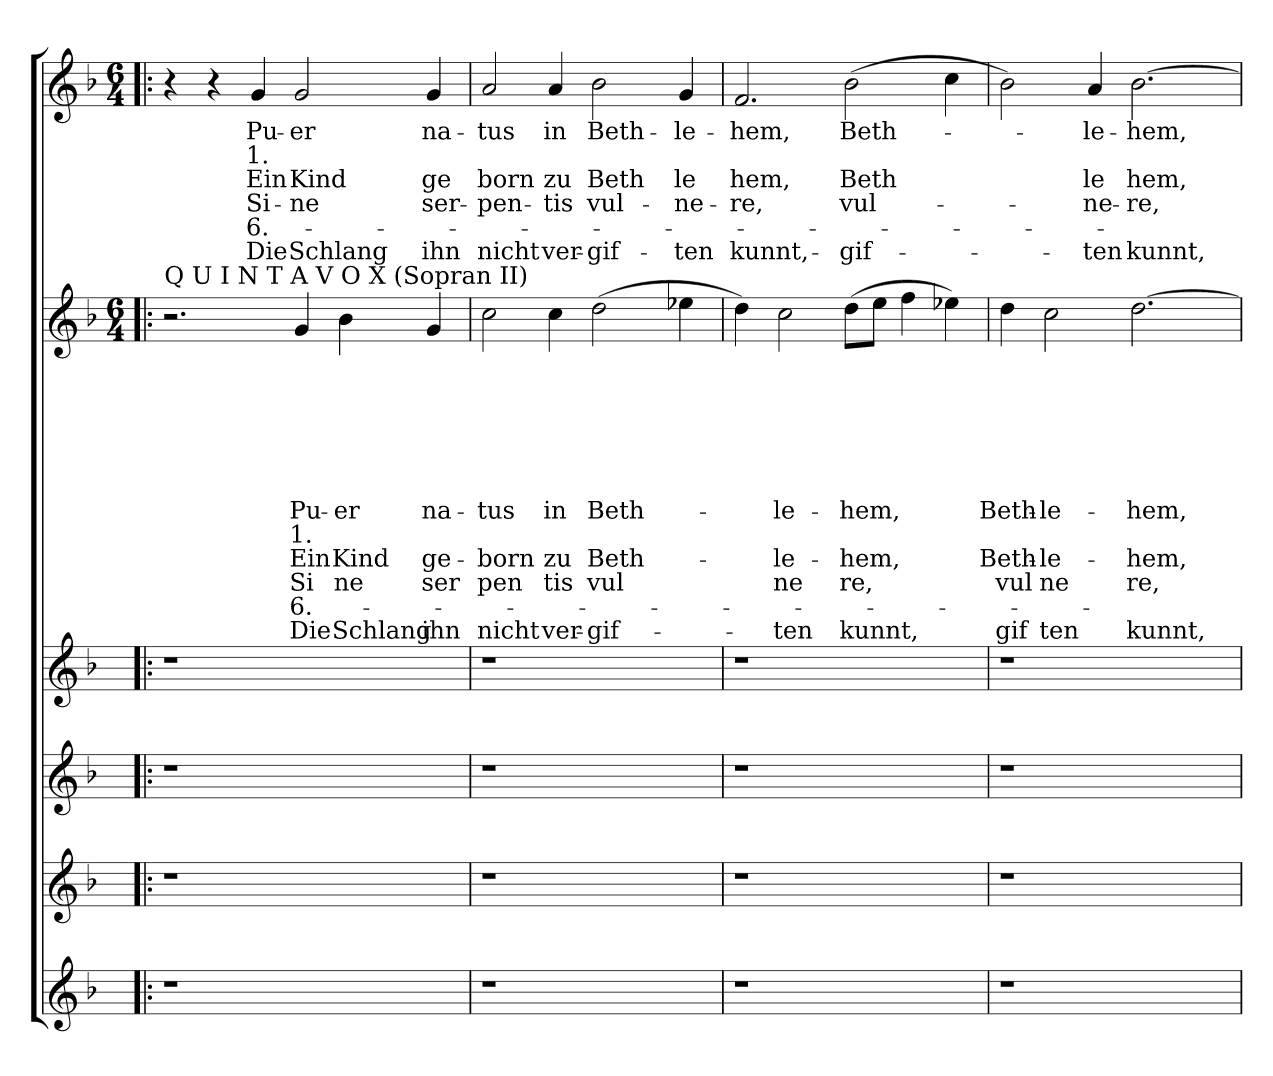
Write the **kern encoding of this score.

**kern	**kern	**kern	**kern	**kern	**text	**text	**text	**text	**text	**text	**text	**text	**text	**text	**text	**text	**kern	**text	**text	**text	**text	**text	**text
*part6	*part5	*part4	*part3	*part2	*part2	*part2	*part2	*part2	*part2	*part2	*part2	*part2	*part2	*part2	*part2	*part2	*part1	*part1	*part1	*part1	*part1	*part1	*part1
*staff6	*staff5	*staff4	*staff3	*staff2	*staff2	*staff2	*staff2	*staff2	*staff2	*staff2	*staff2	*staff2	*staff2	*staff2	*staff2	*staff2	*staff1	*staff1	*staff1	*staff1	*staff1	*staff1	*staff1
*clefG2	*clefG2	*clefG2	*clefG2	*clefG2	*	*	*	*	*	*	*	*	*	*	*	*	*clefG2	*	*	*	*	*	*
*k[b-]	*k[b-]	*k[b-]	*k[b-]	*k[b-]	*	*	*	*	*	*	*	*	*	*	*	*	*k[b-]	*	*	*	*	*	*
*F:	*F:	*F:	*F:	*F:	*	*	*	*	*	*	*	*	*	*	*	*	*F:	*	*	*	*	*	*
*	*	*	*	*M6/4	*	*	*	*	*	*	*	*	*	*	*	*	*M6/4	*	*	*	*	*	*
=1!|:	=1!|:	=1!|:	=1!|:	=1!|:	=1!|:	=1!|:	=1!|:	=1!|:	=1!|:	=1!|:	=1!|:	=1!|:	=1!|:	=1!|:	=1!|:	=1!|:	=1!|:	=1!|:	=1!|:	=1!|:	=1!|:	=1!|:	=1!|:
!	!	!	!	!LO:TX:a:t=Q U I N T A V O X (Sopran II)	!	!	!	!	!	!	!	!	!	!	!	!	!	!	!	!	!	!	!
1r	1r	1r	1r	2.r	.	.	.	.	.	.	.	.	.	.	.	.	4r	.	.	.	.	.	.
.	.	.	.	.	.	.	.	.	.	.	.	.	.	.	.	.	4r	.	.	.	.	.	.
!	!	!	!	!	!	!	!	!	!	!	!	!	!	!	!	!	!	!LO:LY:b	!LO:LY:b	!LO:LY:b	!LO:LY:b	!LO:LY:b	!LO:LY:b
.	.	.	.	.	.	.	.	.	.	.	.	.	.	.	.	.	4g/	Pu-	1.	Ein	Si-	6.-	Die
!	!	!	!	!	!	!	!	!	!	!	!LO:LY:b	!LO:LY:b	!LO:LY:b	!LO:LY:b	!LO:LY:b	!LO:LY:b	!	!LO:LY:b	!	!LO:LY:b	!LO:LY:b	!	!LO:LY:b
.	.	.	.	4g/	.	.	.	.	.	.	Pu-	1.	Ein	Si	6.-	Die	2g/	-er	.	Kind	-ne	.	Schlang
!	!	!	!	!	!	!	!	!	!	!	!LO:LY:b	!	!LO:LY:b	!LO:LY:b	!	!LO:LY:b	!	!	!	!	!	!	!
2ryy	2ryy	2ryy	2ryy	4b-\	.	.	.	.	.	.	-er	.	Kind	ne	.	Schlang	.	.	.	.	.	.	.
!	!	!	!	!	!	!	!	!	!	!	!LO:LY:b	!	!LO:LY:b	!LO:LY:b	!	!LO:LY:b	!	!LO:LY:b	!	!LO:LY:b	!LO:LY:b	!	!LO:LY:b
.	.	.	.	4g/	.	.	.	.	.	.	na-	.	ge-	ser	.	ihn	4g/	na-	.	ge	ser-	.	ihn
=2	=2	=2	=2	=2	=2	=2	=2	=2	=2	=2	=2	=2	=2	=2	=2	=2	=2	=2	=2	=2	=2	=2	=2
!	!	!	!	!	!	!	!	!	!	!	!LO:LY:b	!	!LO:LY:b	!LO:LY:b	!	!LO:LY:b	!	!LO:LY:b	!	!LO:LY:b	!LO:LY:b	!	!LO:LY:b
1r	1r	1r	1r	2cc\	.	.	.	.	.	.	-tus	.	-born	pen	.	nicht	2a/	-tus	.	born	-pen-	.	nicht
!	!	!	!	!	!	!	!	!	!	!	!LO:LY:b	!	!LO:LY:b	!LO:LY:b	!	!LO:LY:b	!	!LO:LY:b	!	!LO:LY:b	!LO:LY:b	!	!LO:LY:b
.	.	.	.	4cc\	.	.	.	.	.	.	in	.	zu	tis	.	ver-	4a/	in	.	zu	-tis	.	ver-
!	!	!	!	!	!	!	!	!	!	!	!LO:LY:b	!	!LO:LY:b	!LO:LY:b	!	!LO:LY:b	!	!LO:LY:b	!	!LO:LY:b	!LO:LY:b	!	!LO:LY:b
.	.	.	.	(>2dd\	.	.	.	.	.	.	Beth-	.	Beth-	vul	.	-gif-	2b-\	Beth-	.	Beth	vul-	.	-gif-
2ryy	2ryy	2ryy	2ryy	.	.	.	.	.	.	.	.	.	.	.	.	.	.	.	.	.	.	.	.
!	!	!	!	!	!	!	!	!	!	!	!	!	!	!	!	!	!	!LO:LY:b	!	!LO:LY:b	!LO:LY:b	!	!LO:LY:b
.	.	.	.	4ee-X\	.	.	.	.	.	.	.	.	.	.	.	.	4g/	-le-	.	le	-ne-	.	-ten
=3	=3	=3	=3	=3	=3	=3	=3	=3	=3	=3	=3	=3	=3	=3	=3	=3	=3	=3	=3	=3	=3	=3	=3
!	!	!	!	!	!	!	!	!	!	!	!	!	!	!	!	!	!	!LO:LY:b	!	!LO:LY:b	!LO:LY:b	!	!LO:LY:b
1r	1r	1r	1r	4dd\)	.	.	.	.	.	.	.	.	.	.	.	.	2.f/	-hem,	.	hem,	-re,	.	kunnt,-
!	!	!	!	!	!	!	!	!	!	!	!LO:LY:b	!	!LO:LY:b	!LO:LY:b	!	!LO:LY:b	!	!	!	!	!	!	!
.	.	.	.	2cc\	.	.	.	.	.	.	-le-	.	-le-	ne	.	-ten	.	.	.	.	.	.	.
!	!	!	!	!	!	!	!	!	!	!	!LO:LY:b	!	!LO:LY:b	!LO:LY:b	!	!LO:LY:b	!	!LO:LY:b	!	!LO:LY:b	!LO:LY:b	!	!LO:LY:b
.	.	.	.	(>8dd\L	.	.	.	.	.	.	-hem,	.	-hem,	re,	.	kunnt,	(>2b-\	Beth-	.	Beth	vul-	.	-gif-
.	.	.	.	8ee\J	.	.	.	.	.	.	.	.	.	.	.	.	.	.	.	.	.	.	.
2ryy	2ryy	2ryy	2ryy	4ff\	.	.	.	.	.	.	.	.	.	.	.	.	.	.	.	.	.	.	.
.	.	.	.	4ee-X\)	.	.	.	.	.	.	.	.	.	.	.	.	4cc\	.	.	.	.	.	.
=4	=4	=4	=4	=4	=4	=4	=4	=4	=4	=4	=4	=4	=4	=4	=4	=4	=4	=4	=4	=4	=4	=4	=4
!	!	!	!	!	!	!	!	!	!	!	!LO:LY:b	!	!LO:LY:b	!LO:LY:b	!	!LO:LY:b	!	!	!	!	!	!	!
1r	1r	1r	1r	4dd\	.	.	.	.	.	.	Beth-	.	Beth-	vul	.	gif	2b-\)	.	.	.	.	.	.
!	!	!	!	!	!	!	!	!	!	!	!LO:LY:b	!	!LO:LY:b	!LO:LY:b	!	!LO:LY:b	!	!	!	!	!	!	!
.	.	.	.	2cc\	.	.	.	.	.	.	-le-	.	-le-	ne	.	ten	.	.	.	.	.	.	.
!	!	!	!	!	!	!	!	!	!	!	!	!	!	!	!	!	!	!LO:LY:b	!	!LO:LY:b	!LO:LY:b	!	!LO:LY:b
.	.	.	.	.	.	.	.	.	.	.	.	.	.	.	.	.	4a/	-le-	.	le	-ne-	.	-ten
!	!	!	!	!	!	!	!	!	!	!	!LO:LY:b	!	!LO:LY:b	!LO:LY:b	!	!LO:LY:b	!	!LO:LY:b	!	!LO:LY:b	!LO:LY:b	!	!LO:LY:b
.	.	.	.	[>2.dd\	.	.	.	.	.	.	-hem,	.	-hem,	re,	.	kunnt,	[>2.b-\	-hem,	.	hem,	-re,	.	kunnt,
2ryy	2ryy	2ryy	2ryy	.	.	.	.	.	.	.	.	.	.	.	.	.	.	.	.	.	.	.	.
=	=	=	=	=	=	=	=	=	=	=	=	=	=	=	=	=	=	=	=	=	=	=	=
*-	*-	*-	*-	*-	*-	*-	*-	*-	*-	*-	*-	*-	*-	*-	*-	*-	*-	*-	*-	*-	*-	*-	*-
